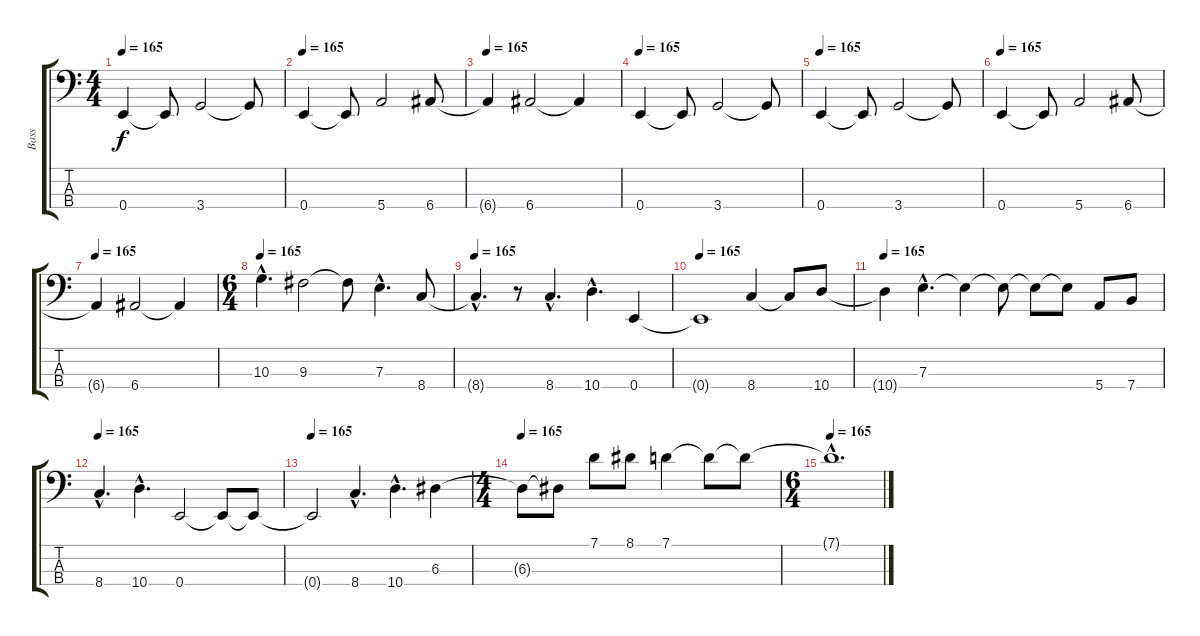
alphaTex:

\track ("Bass" "Bass") {instrument electricbassfinger}
\staff {score tabs}
\tuning (G2 D2 A1 E1) {hide}
\ts (4 4)
\tempo 165
\clef f4
\ks c
0.4.4{dy f} 0.4{t}.8 3.4.2 3.4{t}.8 |
\tempo 165
0.4.4 0.4{t}.8 5.4.2 6.4.8 |
\tempo 165
6.4{t}.4 6.4.2 6.4{t}.4 |
\tempo 165
0.4.4 0.4{t}.8 3.4.2 3.4{t}.8 |
\tempo 165
0.4.4 0.4{t}.8 3.4.2 3.4{t}.8 |
\tempo 165
0.4.4 0.4{t}.8 5.4.2 6.4.8 |
\tempo 165
6.4{t}.4 6.4.2 6.4{t}.4 |
\ts (6 4)
\tempo 165
10.3{hac}.4{d} 9.3.2 9.3{t}.8 7.3{hac}.4{d} 8.4.8 |
\tempo 165
8.4{hac t}.4{d} r.8 8.4{hac}.4{d} 10.4{hac}.4{d} 0.4.4 |
\tempo 165
0.4{t}.1 8.4.4 8.4{t}.8 10.4.8 |
\tempo 165
10.4{t}.4 7.3{hac}.4{d} 7.3{t}.4 7.3{t}.8 7.3{t}.8 7.3{t}.8 5.4.8 7.4.8 |
\tempo 165
8.4{hac}.4{d} 10.4{hac}.4{d} 0.4.2 0.4{t}.8 0.4{t}.8 |
\tempo 165
0.4{t}.2 8.4{hac}.4{d} 10.4{hac}.4{d} 6.3.4 |
\ts (4 4)
\tempo 165
6.3{t}.8 6.3{t}.8 7.1.8 8.1.8 7.1.4 7.1{t}.8 7.1{t}.8 |
\ts (6 4)
\tempo 165
7.1{hac t}.1{d}
